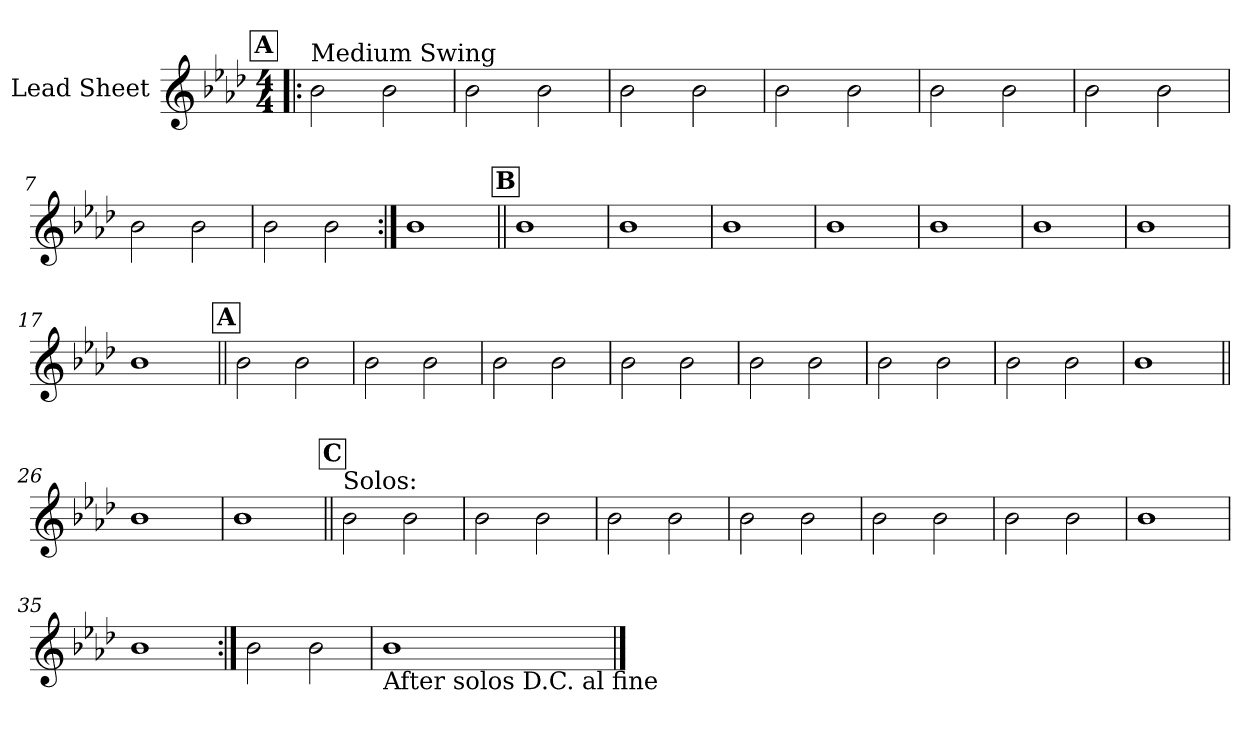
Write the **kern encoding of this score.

**kern
*part1
*staff1
*I"Lead Sheet
*clefG2
*k[b-e-a-d-]
*A-:
*M4/4
!!LO:REH:place=s1:a:fs=14:t=A
=1!|:
!LO:TX:a:t=Medium Swing
2b-\
2b-\
=2
2b-\
2b-\
=3
2b-\
2b-\
=4
2b-\
2b-\
!!LO:LB:g=z
=5
2b-\
2b-\
=6
2b-\
2b-\
=7
2b-\
2b-\
=8
2b-\
2b-\
!!LO:LB:g=z
=9:|!
1b-
!!LO:LB:g=z
!!LO:REH:place=s1:a:fs=14:t=B
=10||
1b-
=11
1b-
=12
1b-
=13
1b-
!!LO:LB:g=z
=14
1b-
=15
1b-
=16
1b-
=17
1b-
!!LO:LB:g=z
!!LO:REH:place=s1:a:fs=14:t=A
=18||
2b-\
2b-\
=19
2b-\
2b-\
=20
2b-\
2b-\
=21
2b-\
2b-\
!!LO:LB:g=z
=22
2b-\
2b-\
=23
2b-\
2b-\
=24
2b-\
2b-\
=25
1b-
!!LO:LB:g=z
=26||
1b-
=27
1b-
!!LO:LB:g=z
!!LO:REH:place=s1:a:fs=14:t=C
=28||
!LO:TX:a:t=Solos&colon;
2b-\
2b-\
=29
2b-\
2b-\
=30
2b-\
2b-\
=31
2b-\
2b-\
!!LO:LB:g=z
=32
2b-\
2b-\
=33
2b-\
2b-\
=34
1b-
=35
1b-
!!LO:PB:g=z
=36:|!
2b-\
2b-\
=37
!LO:TX:b:t=After solos D.C. al fine
1b-
==
*-
